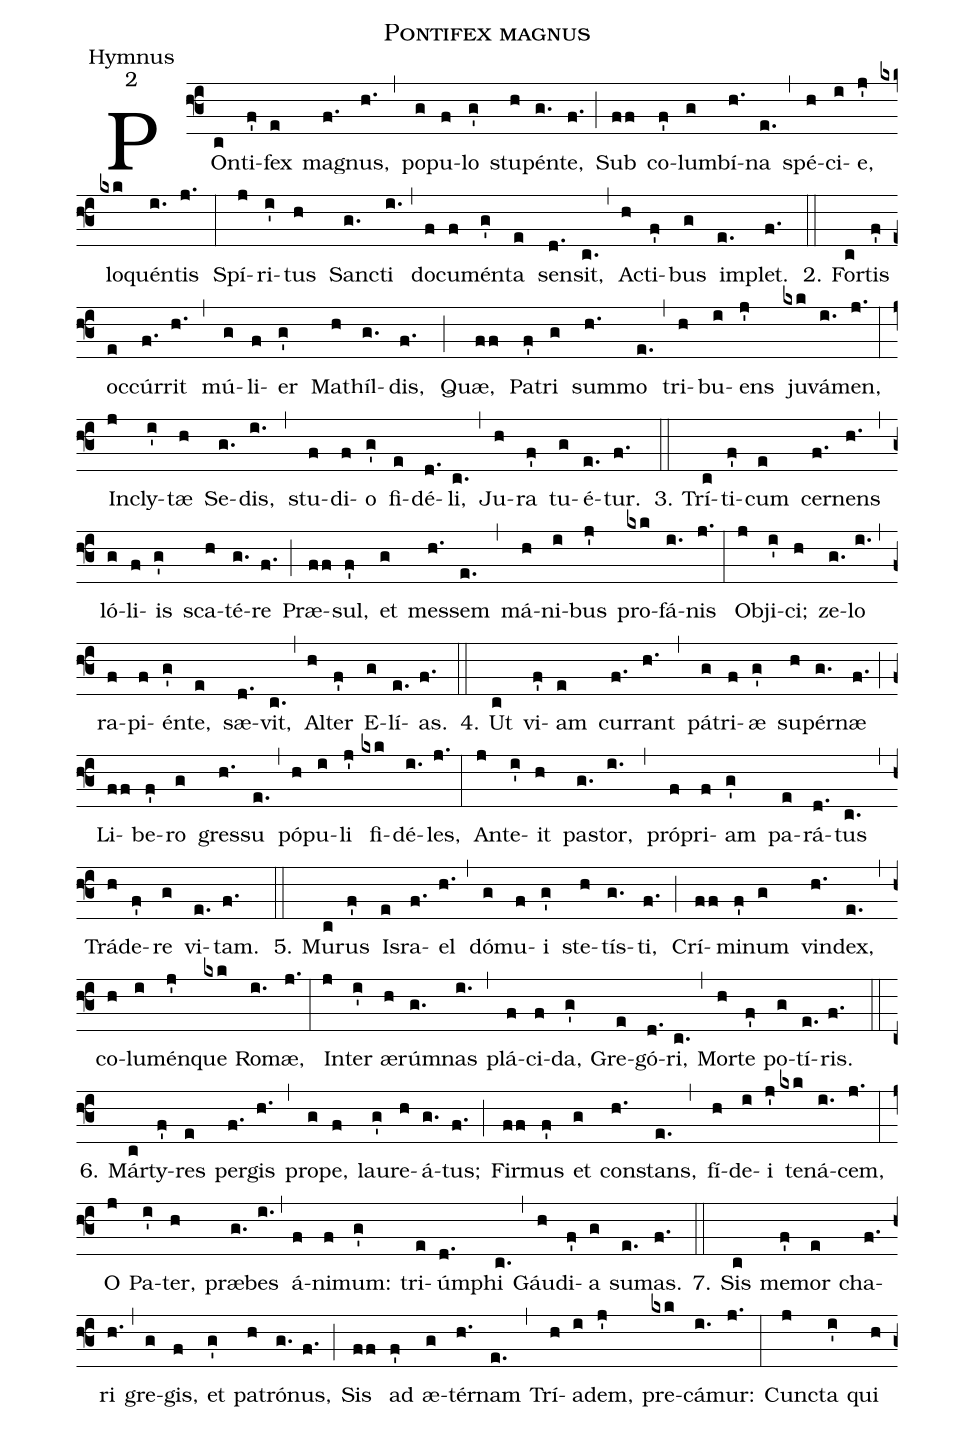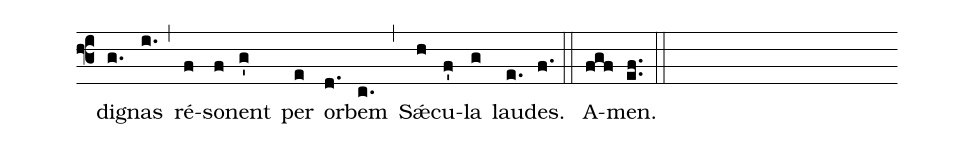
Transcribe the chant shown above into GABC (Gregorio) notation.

name:Pontifex magnus;
office-part:Hymnus;
mode:2;
%%
(f3)POn(c)ti(f')fex(e) ma(f.)gnus,(h.) (,) po(g)pu(f)lo(g') stu(h)pén(g.)te,(f.) (;)
Sub(ff) co(f')lum(g)bí(h.)na(e.) (,) spé(h)ci(i)e,(j') lo(kxk)quén(i.)tis(j.) (:)
Spí(j)ri(i')tus(h) Sanc(g.)ti(i.) (,) do(f)cu(f)mén(g')ta(e) sen(d.)sit,(c.) (,)
Ac(h)ti(f')bus(g) im(e.)plet.(f.) (::)


2. For(c)tis(f') oc(e)cúr(f.)rit(h.) (,) mú(g)li(f)er(g') Ma(h)thíl(g.)dis,(f.) (;)
Quæ,(ff) Pa(f')tri(g) sum(h.)mo(e.) (,) tri(h)bu(i)ens(j') ju(kxk)vá(i.)men,(j.) (:)
In(j)cly(i')tæ(h) Se(g.)dis,(i.) (,) stu(f)di(f)o(g') fi(e)dé(d.)li,(c.) (,)
Ju(h)ra(f') tu(g)é(e.)tur.(f.) (::)

3. Trí(c)ti(f')cum(e) cer(f.)nens(h.) (,) ló(g)li(f)is(g') sca(h)té(g.)re(f.) (;)
Præ(ff)sul,(f') et(g) mes(h.)sem(e.) (,) má(h)ni(i)bus(j') pro(kxk)fá(i.)nis(j.) (:)
Ob(j)ji(i')ci;(h) ze(g.)lo(i.) (,) ra(f)pi(f)én(g')te,(e) sæ(d.)vit,(c.) (,)
Al(h)ter(f') E(g)lí(e.)as.(f.) (::)

4. Ut(c) vi(f')am(e) cur(f.)rant(h.) (,) pá(g)tri(f)æ(g') su(h)pér(g.)næ(f.) (;)
Li(ff)be(f')ro(g) gres(h.)su(e.) (,) pó(h)pu(i)li(j') fi(kxk)dé(i.)les,(j.) (:)
An(j)te(i')it(h) pas(g.)tor,(i.) (,) pró(f)pri(f)am(g') pa(e)rá(d.)tus(c.) (,)
Trá(h)de(f')re(g) vi(e.)tam.(f.) (::)

5. Mu(c)rus(f') Is(e)ra(f.)el(h.) (,) dó(g)mu(f)i(g') ste(h)tís(g.)ti,(f.) (;)
Crí(ff)mi(f')num(g) vin(h.)dex,(e.) (,) co(h)lu(i)mén(j')que(kxk) Ro(i.)mæ,(j.) (:)
In(j)ter(i') æ(h)rúm(g.)nas(i.) (,) plá(f)ci(f)da,(g') Gre(e)gó(d.)ri,(c.) (,)
Mor(h)te(f') po(g)tí(e.)ris.(f.) (::)

6. Már(c)ty(f')res(e) per(f.)gis(h.) (,) pro(g)pe,(f) lau(g')re(h)á(g.)tus;(f.) (;)
Fir(ff)mus(f') et(g) con(h.)stans,(e.) (,) fí(h)de(i)i(j') te(kxk)ná(i.)cem,(j.) (:)
O(j) Pa(i')ter,(h) præ(g.)bes(i.) (,) á(f)ni(f)mum:(g') tri(e)úm(d.)phi(c.) (,)
Gáu(h)di(f')a(g) su(e.)mas.(f.) (::)

7. Sis(c) me(f')mor(e) cha(f.)ri(h.) (,) gre(g)gis,(f) et(g') pa(h)tró(g.)nus,(f.) (;)
Sis(ff) ad(f') æ(g)tér(h.)nam(e.) (,) Trí(h)a(i)dem,(j') pre(kxk)cá(i.)mur:(j.) (:)
Cunc(j)ta(i') qui(h) di(g.)gnas(i.) (,) ré(f)so(f)nent(g') per(e) or(d.)bem(c.) (,)
Sǽ(h)cu(f')la(g) lau(e.)des.(f.) (::)
A(fgf)men.(ef..) (::)
